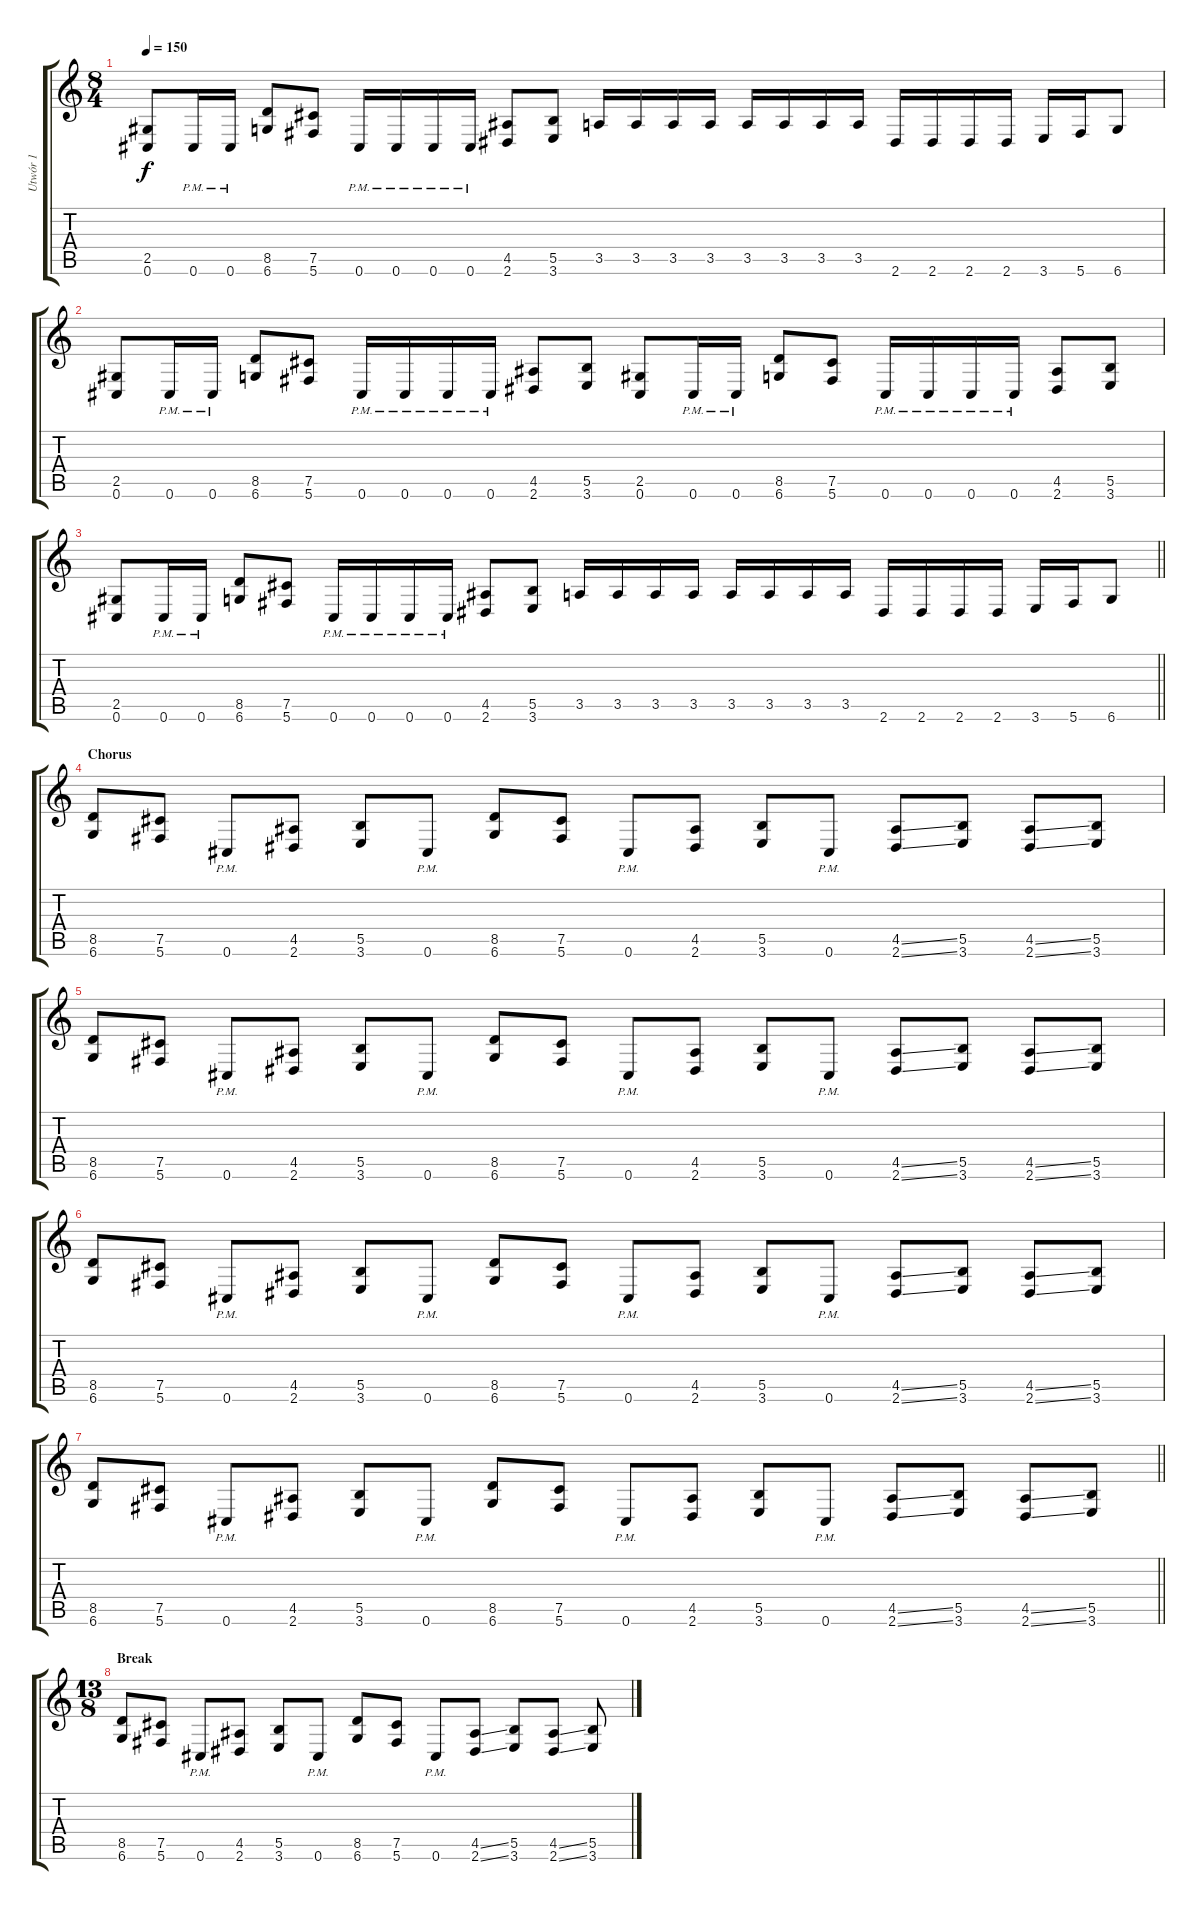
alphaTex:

\track ("Utwór 1" "Utwór 1") {instrument distortionguitar}
\staff {score tabs}
\tuning (Db4 Ab3 E3 B2 Gb2 Db2) {hide}
\ts (8 4)
\tempo 150
\clef g2
\ks c
(2.5 0.6).8{dy f} 0.6{pm}.16 0.6{pm}.16 (8.5 6.6).8 (7.5 5.6).8 0.6{pm}.16 0.6{pm}.16 0.6{pm}.16 0.6{pm}.16 (4.5 2.6).8 (5.5 3.6).8 3.5.16 3.5.16 3.5.16 3.5.16 3.5.16 3.5.16 3.5.16 3.5.16 2.6.16 2.6.16 2.6.16 2.6.16 3.6.16 5.6.16 6.6.8 |
(2.5 0.6).8 0.6{pm}.16 0.6{pm}.16 (8.5 6.6).8 (7.5 5.6).8 0.6{pm}.16 0.6{pm}.16 0.6{pm}.16 0.6{pm}.16 (4.5 2.6).8 (5.5 3.6).8 (2.5 0.6).8 0.6{pm}.16 0.6{pm}.16 (8.5 6.6).8 (7.5 5.6).8 0.6{pm}.16 0.6{pm}.16 0.6{pm}.16 0.6{pm}.16 (4.5 2.6).8 (5.5 3.6).8 |
\barLineRight lightlight
(2.5 0.6).8 0.6{pm}.16 0.6{pm}.16 (8.5 6.6).8 (7.5 5.6).8 0.6{pm}.16 0.6{pm}.16 0.6{pm}.16 0.6{pm}.16 (4.5 2.6).8 (5.5 3.6).8 3.5.16 3.5.16 3.5.16 3.5.16 3.5.16 3.5.16 3.5.16 3.5.16 2.6.16 2.6.16 2.6.16 2.6.16 3.6.16 5.6.16 6.6.8 |
\section ("" "Chorus")
(8.5 6.6).8 (7.5 5.6).8 0.6{pm}.8 (4.5 2.6).8 (5.5 3.6).8 0.6{pm}.8 (8.5 6.6).8 (7.5 5.6).8 0.6{pm}.8 (4.5 2.6).8 (5.5 3.6).8 0.6{pm}.8 (4.5{ss} 2.6{ss}).8 (5.5 3.6).8 (4.5{ss} 2.6{ss}).8 (5.5 3.6).8 |
(8.5 6.6).8 (7.5 5.6).8 0.6{pm}.8 (4.5 2.6).8 (5.5 3.6).8 0.6{pm}.8 (8.5 6.6).8 (7.5 5.6).8 0.6{pm}.8 (4.5 2.6).8 (5.5 3.6).8 0.6{pm}.8 (4.5{ss} 2.6{ss}).8 (5.5 3.6).8 (4.5{ss} 2.6{ss}).8 (5.5 3.6).8 |
(8.5 6.6).8 (7.5 5.6).8 0.6{pm}.8 (4.5 2.6).8 (5.5 3.6).8 0.6{pm}.8 (8.5 6.6).8 (7.5 5.6).8 0.6{pm}.8 (4.5 2.6).8 (5.5 3.6).8 0.6{pm}.8 (4.5{ss} 2.6{ss}).8 (5.5 3.6).8 (4.5{ss} 2.6{ss}).8 (5.5 3.6).8 |
\barLineRight lightlight
(8.5 6.6).8 (7.5 5.6).8 0.6{pm}.8 (4.5 2.6).8 (5.5 3.6).8 0.6{pm}.8 (8.5 6.6).8 (7.5 5.6).8 0.6{pm}.8 (4.5 2.6).8 (5.5 3.6).8 0.6{pm}.8 (4.5{ss} 2.6{ss}).8 (5.5 3.6).8 (4.5{ss} 2.6{ss}).8 (5.5 3.6).8 |
\ts (13 8)
\section ("" "Break")
(8.5 6.6).8 (7.5 5.6).8 0.6{pm}.8 (4.5 2.6).8 (5.5 3.6).8 0.6{pm}.8 (8.5 6.6).8 (7.5 5.6).8 0.6{pm}.8 (4.5{ss} 2.6{ss}).8 (5.5 3.6).8 (4.5{ss} 2.6{ss}).8 (5.5 3.6).8
